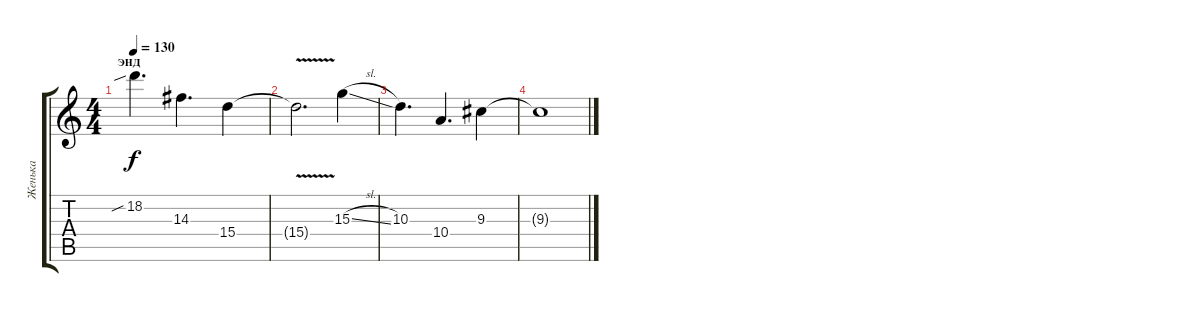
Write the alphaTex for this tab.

\track ("Женька" "Женька") {instrument distortionguitar}
\staff {score tabs}
\tuning (Db4 Ab3 E3 B2 Gb2 B1) {hide}
\ts (4 4)
\section ("" "энд")
\tempo 130
\clef g2
\ks c
18.2{sib}.4{d dy f} 14.3.4{d} 15.4.4 |
15.4{v t}.2{d} 15.3{sl}.4 |
10.3.4{d} 10.4.4{d} 9.3.4 |
9.3{t}.1
